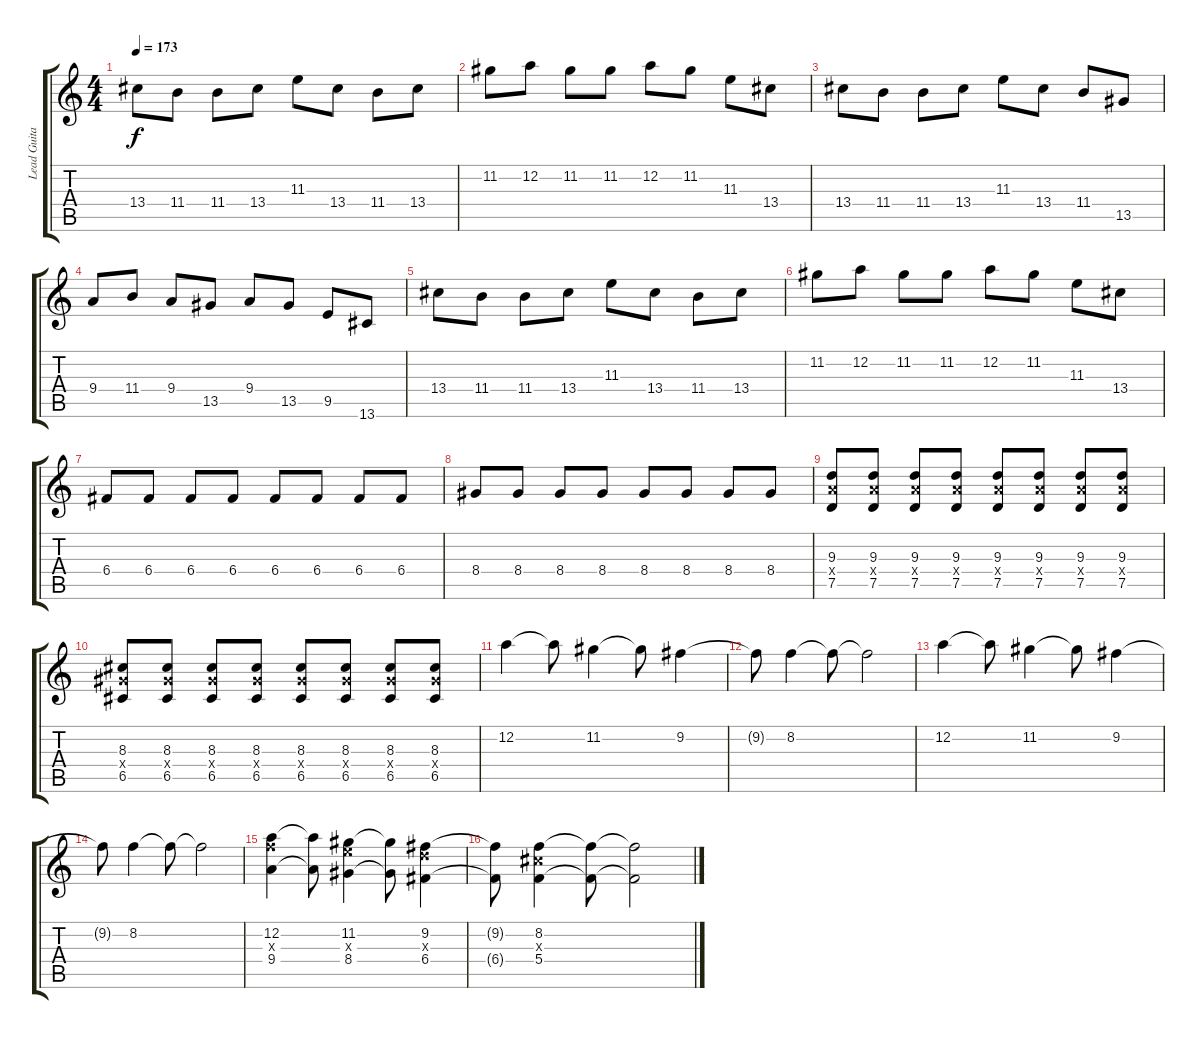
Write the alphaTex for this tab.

\track ("Lead Guitar (Drop C)" "Lead Guita") {instrument distortionguitar}
\staff {score tabs}
\tuning (D4 A3 F3 C3 G2 C2) {hide}
\ts (4 4)
\tempo 173
\clef g2
\ks c
13.4.8{dy f} 11.4.8 11.4.8 13.4.8 11.3.8 13.4.8 11.4.8 13.4.8 |
11.2.8 12.2.8 11.2.8 11.2.8 12.2.8 11.2.8 11.3.8 13.4.8 |
13.4.8 11.4.8 11.4.8 13.4.8 11.3.8 13.4.8 11.4.8 13.5.8 |
9.4.8 11.4.8 9.4.8 13.5.8 9.4.8 13.5.8 9.5.8 13.6.8 |
13.4.8 11.4.8 11.4.8 13.4.8 11.3.8 13.4.8 11.4.8 13.4.8 |
11.2.8 12.2.8 11.2.8 11.2.8 12.2.8 11.2.8 11.3.8 13.4.8 |
6.4.8 6.4.8 6.4.8 6.4.8 6.4.8 6.4.8 6.4.8 6.4.8 |
8.4.8 8.4.8 8.4.8 8.4.8 8.4.8 8.4.8 8.4.8 8.4.8 |
(9.3 9.4{x} 7.5).8 (9.3 9.4{x} 7.5).8 (9.3 9.4{x} 7.5).8 (9.3 9.4{x} 7.5).8 (9.3 9.4{x} 7.5).8 (9.3 9.4{x} 7.5).8 (9.3 9.4{x} 7.5).8 (9.3 9.4{x} 7.5).8 |
(8.3 8.4{x} 6.5).8 (8.3 8.4{x} 6.5).8 (8.3 8.4{x} 6.5).8 (8.3 8.4{x} 6.5).8 (8.3 8.4{x} 6.5).8 (8.3 8.4{x} 6.5).8 (8.3 8.4{x} 6.5).8 (8.3 8.4{x} 6.5).8 |
12.2.4 12.2{t}.8 11.2.4 11.2{t}.8 9.2.4 |
9.2{t}.8 8.2.4 8.2{t}.8 8.2{t}.2 |
12.2.4 12.2{t}.8 11.2.4 11.2{t}.8 9.2.4 |
9.2{t}.8 8.2.4 8.2{t}.8 8.2{t}.2 |
(12.2 12.3{x} 9.4).4 (12.2{t} 9.4{t}).8 (11.2 11.3{x} 8.4).4 (11.2{t} 8.4{t}).8 (9.2 9.3{x} 6.4).4 |
(9.2{t} 6.4{t}).8 (8.2 8.3{x} 5.4).4 (8.2{t} 5.4{t}).8 (8.2{t} 5.4{t}).2
